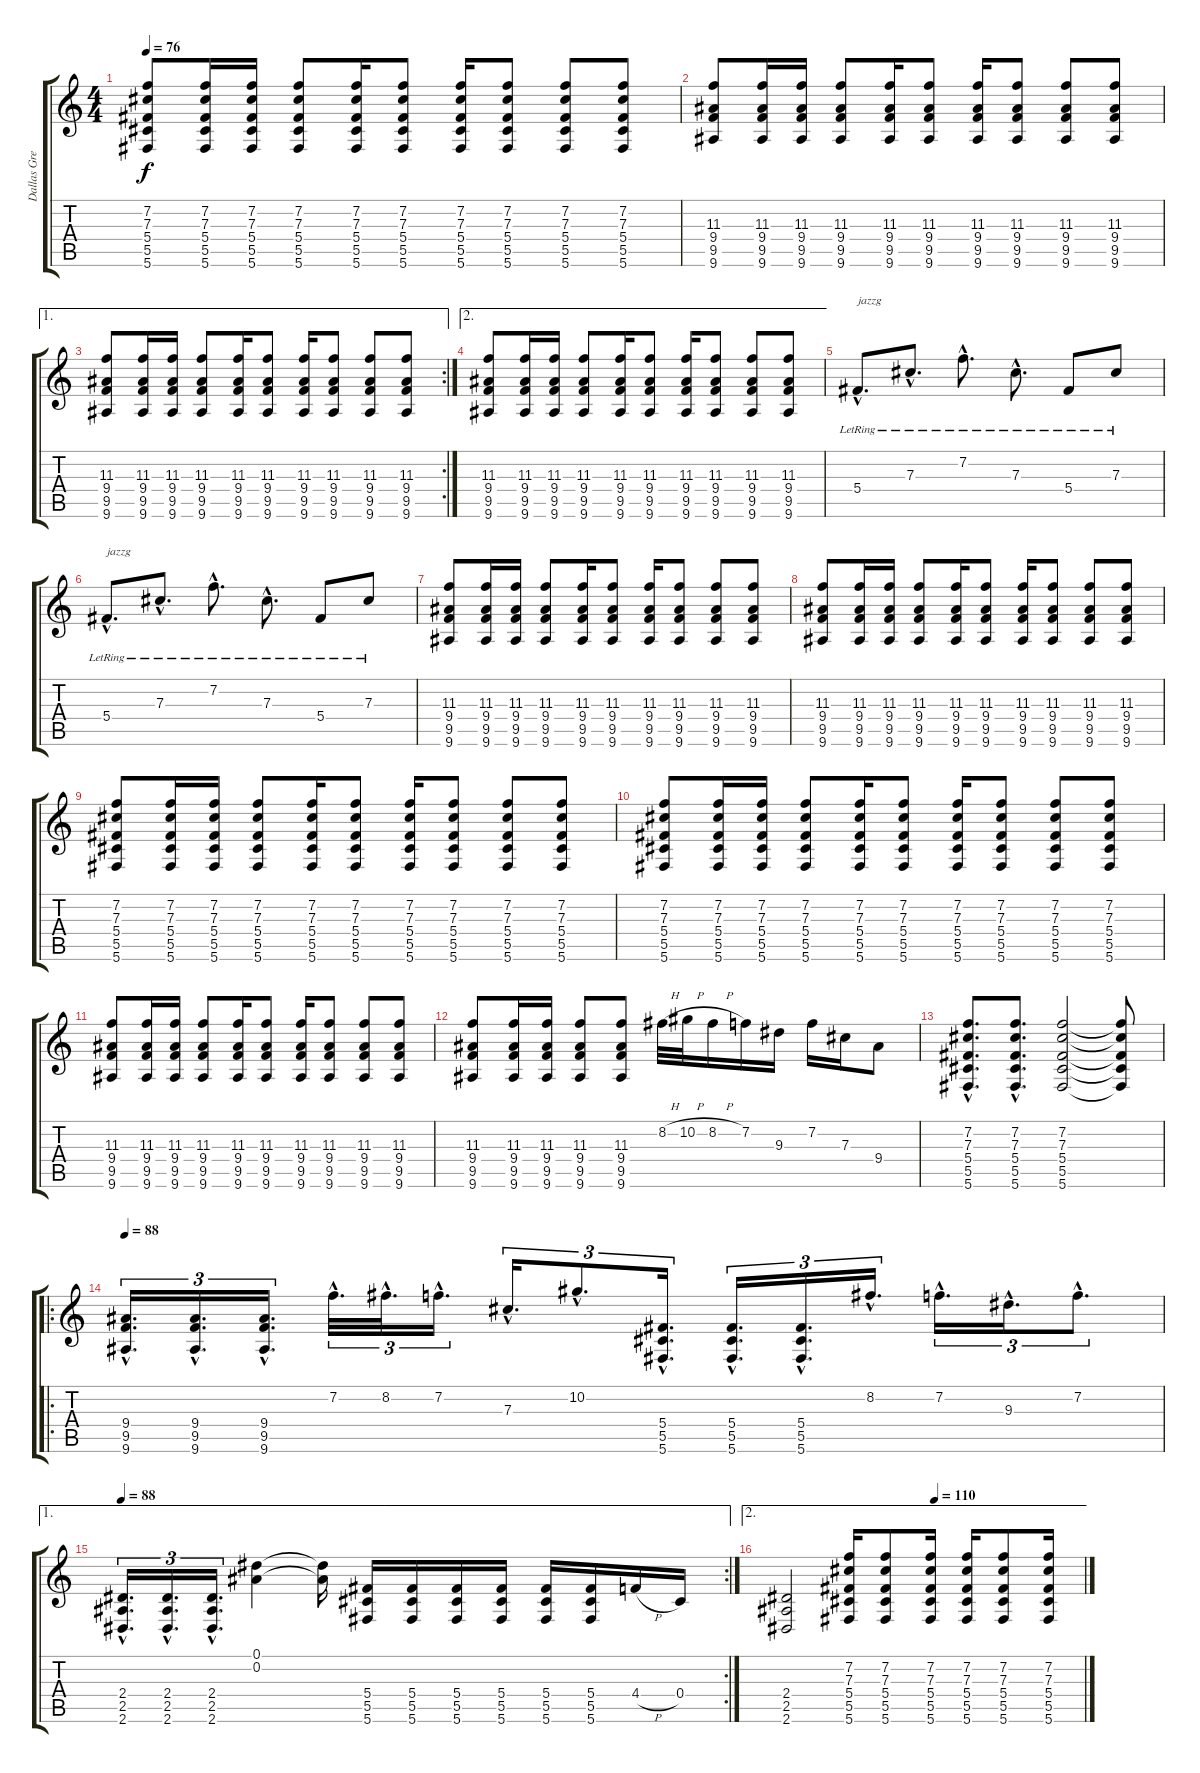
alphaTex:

\track ("Dallas Green" "Dallas Gre") {instrument distortionguitar}
\staff {score tabs}
\tuning (Eb4 Bb3 Gb3 Db3 Ab2 Db2) {hide}
\ts (4 4)
\tempo 76
\clef g2
\ks c
(7.2 7.3 5.4 5.5 5.6).8{dy f} (7.2 7.3 5.4 5.5 5.6).16 (7.2 7.3 5.4 5.5 5.6).16 (7.2 7.3 5.4 5.5 5.6).8 (7.2 7.3 5.4 5.5 5.6).16 (7.2 7.3 5.4 5.5 5.6).8 (7.2 7.3 5.4 5.5 5.6).16 (7.2 7.3 5.4 5.5 5.6).8 (7.2 7.3 5.4 5.5 5.6).8 (7.2 7.3 5.4 5.5 5.6).8 |
(11.3 9.4 9.5 9.6).8 (11.3 9.4 9.5 9.6).16 (11.3 9.4 9.5 9.6).16 (11.3 9.4 9.5 9.6).8 (11.3 9.4 9.5 9.6).16 (11.3 9.4 9.5 9.6).8 (11.3 9.4 9.5 9.6).16 (11.3 9.4 9.5 9.6).8 (11.3 9.4 9.5 9.6).8 (11.3 9.4 9.5 9.6).8 |
\ae 1
\rc 2
(11.3 9.4 9.5 9.6).8 (11.3 9.4 9.5 9.6).16 (11.3 9.4 9.5 9.6).16 (11.3 9.4 9.5 9.6).8 (11.3 9.4 9.5 9.6).16 (11.3 9.4 9.5 9.6).8 (11.3 9.4 9.5 9.6).16 (11.3 9.4 9.5 9.6).8 (11.3 9.4 9.5 9.6).8 (11.3 9.4 9.5 9.6).8 |
\ae 2
(11.3 9.4 9.5 9.6).8 (11.3 9.4 9.5 9.6).16 (11.3 9.4 9.5 9.6).16 (11.3 9.4 9.5 9.6).8 (11.3 9.4 9.5 9.6).16 (11.3 9.4 9.5 9.6).8 (11.3 9.4 9.5 9.6).16 (11.3 9.4 9.5 9.6).8 (11.3 9.4 9.5 9.6).8 (11.3 9.4 9.5 9.6).8 |
5.4{hac lr}.8{d txt "jazzg" instrument electricguitarjazz} 7.3{hac lr}.8{d} 7.2{hac lr}.8{d} 7.3{hac lr}.8{d} 5.4{lr}.8 7.3{lr}.8 |
5.4{hac lr}.8{d txt "jazzg"} 7.3{hac lr}.8{d} 7.2{hac lr}.8{d} 7.3{hac lr}.8{d} 5.4{lr}.8 7.3{lr}.8 |
(11.3 9.4 9.5 9.6).8{instrument distortionguitar} (11.3 9.4 9.5 9.6).16 (11.3 9.4 9.5 9.6).16 (11.3 9.4 9.5 9.6).8 (11.3 9.4 9.5 9.6).16 (11.3 9.4 9.5 9.6).8 (11.3 9.4 9.5 9.6).16 (11.3 9.4 9.5 9.6).8 (11.3 9.4 9.5 9.6).8 (11.3 9.4 9.5 9.6).8 |
(11.3 9.4 9.5 9.6).8 (11.3 9.4 9.5 9.6).16 (11.3 9.4 9.5 9.6).16 (11.3 9.4 9.5 9.6).8 (11.3 9.4 9.5 9.6).16 (11.3 9.4 9.5 9.6).8 (11.3 9.4 9.5 9.6).16 (11.3 9.4 9.5 9.6).8 (11.3 9.4 9.5 9.6).8 (11.3 9.4 9.5 9.6).8 |
(7.2 7.3 5.4 5.5 5.6).8 (7.2 7.3 5.4 5.5 5.6).16 (7.2 7.3 5.4 5.5 5.6).16 (7.2 7.3 5.4 5.5 5.6).8 (7.2 7.3 5.4 5.5 5.6).16 (7.2 7.3 5.4 5.5 5.6).8 (7.2 7.3 5.4 5.5 5.6).16 (7.2 7.3 5.4 5.5 5.6).8 (7.2 7.3 5.4 5.5 5.6).8 (7.2 7.3 5.4 5.5 5.6).8 |
(7.2 7.3 5.4 5.5 5.6).8 (7.2 7.3 5.4 5.5 5.6).16 (7.2 7.3 5.4 5.5 5.6).16 (7.2 7.3 5.4 5.5 5.6).8 (7.2 7.3 5.4 5.5 5.6).16 (7.2 7.3 5.4 5.5 5.6).8 (7.2 7.3 5.4 5.5 5.6).16 (7.2 7.3 5.4 5.5 5.6).8 (7.2 7.3 5.4 5.5 5.6).8 (7.2 7.3 5.4 5.5 5.6).8 |
(11.3 9.4 9.5 9.6).8 (11.3 9.4 9.5 9.6).16 (11.3 9.4 9.5 9.6).16 (11.3 9.4 9.5 9.6).8 (11.3 9.4 9.5 9.6).16 (11.3 9.4 9.5 9.6).8 (11.3 9.4 9.5 9.6).16 (11.3 9.4 9.5 9.6).8 (11.3 9.4 9.5 9.6).8 (11.3 9.4 9.5 9.6).8 |
(11.3 9.4 9.5 9.6).8 (11.3 9.4 9.5 9.6).16 (11.3 9.4 9.5 9.6).16 (11.3 9.4 9.5 9.6).8 (11.3 9.4 9.5 9.6).8 8.2{h}.32 10.2{h}.32 8.2{h}.16 7.2.16 9.3.16 7.2.16 7.3.16 9.4.8 |
(7.2{hac} 7.3{hac} 5.4{hac} 5.5{hac} 5.6{hac}).8{d} (7.2{hac} 7.3{hac} 5.4{hac} 5.5{hac} 5.6{hac}).8{d} (7.2 7.3 5.4 5.5 5.6).2 (7.2{t} 7.3{t} 5.4{t} 5.5{t} 5.6{t}).8 |
\ro
\tempo 88
(9.4{hac} 9.5{hac} 9.6{hac}).16{d tu (3 2)} (9.4{hac} 9.5{hac} 9.6{hac}).16{d tu (3 2)} (9.4{hac} 9.5{hac} 9.6{hac}).16{d tu (3 2)} 7.2{hac}.32{d tu (3 2)} 8.2{hac}.32{d tu (3 2)} 7.2{hac}.16{d tu (3 2)} 7.3{hac}.16{d tu (3 2)} 10.2{hac}.8{d tu (3 2)} (5.4{hac} 5.5{hac} 5.6{hac}).16{d tu (3 2)} (5.4{hac} 5.5{hac} 5.6{hac}).16{d tu (3 2)} (5.4{hac} 5.5{hac} 5.6{hac}).16{d tu (3 2)} 8.2{hac}.16{d tu (3 2)} 7.2{hac}.16{d tu (3 2)} 9.3{hac}.16{d tu (3 2)} 7.2{hac}.8{d tu (3 2)} |
\ae 1
\rc 2
\tempo 88
(2.4{hac} 2.5{hac} 2.6{hac}).16{d tu (3 2)} (2.4{hac} 2.5{hac} 2.6{hac}).16{d tu (3 2)} (2.4{hac} 2.5{hac} 2.6{hac}).16{d tu (3 2)} (0.1 0.2).4 (0.1{t} 0.2{t}).16 (5.4 5.5 5.6).16 (5.4 5.5 5.6).16 (5.4 5.5 5.6).16 (5.4 5.5 5.6).16 (5.4 5.5 5.6).16 (5.4 5.5 5.6).16 4.4{h}.16 0.4.16 |
\ae 2
\tempo (110 0.5)
(2.4 2.5 2.6).2 (7.2 7.3 5.4 5.5 5.6).16 (7.2 7.3 5.4 5.5 5.6).8 (7.2 7.3 5.4 5.5 5.6).16 (7.2 7.3 5.4 5.5 5.6).16 (7.2 7.3 5.4 5.5 5.6).8 (7.2 7.3 5.4 5.5 5.6).16
